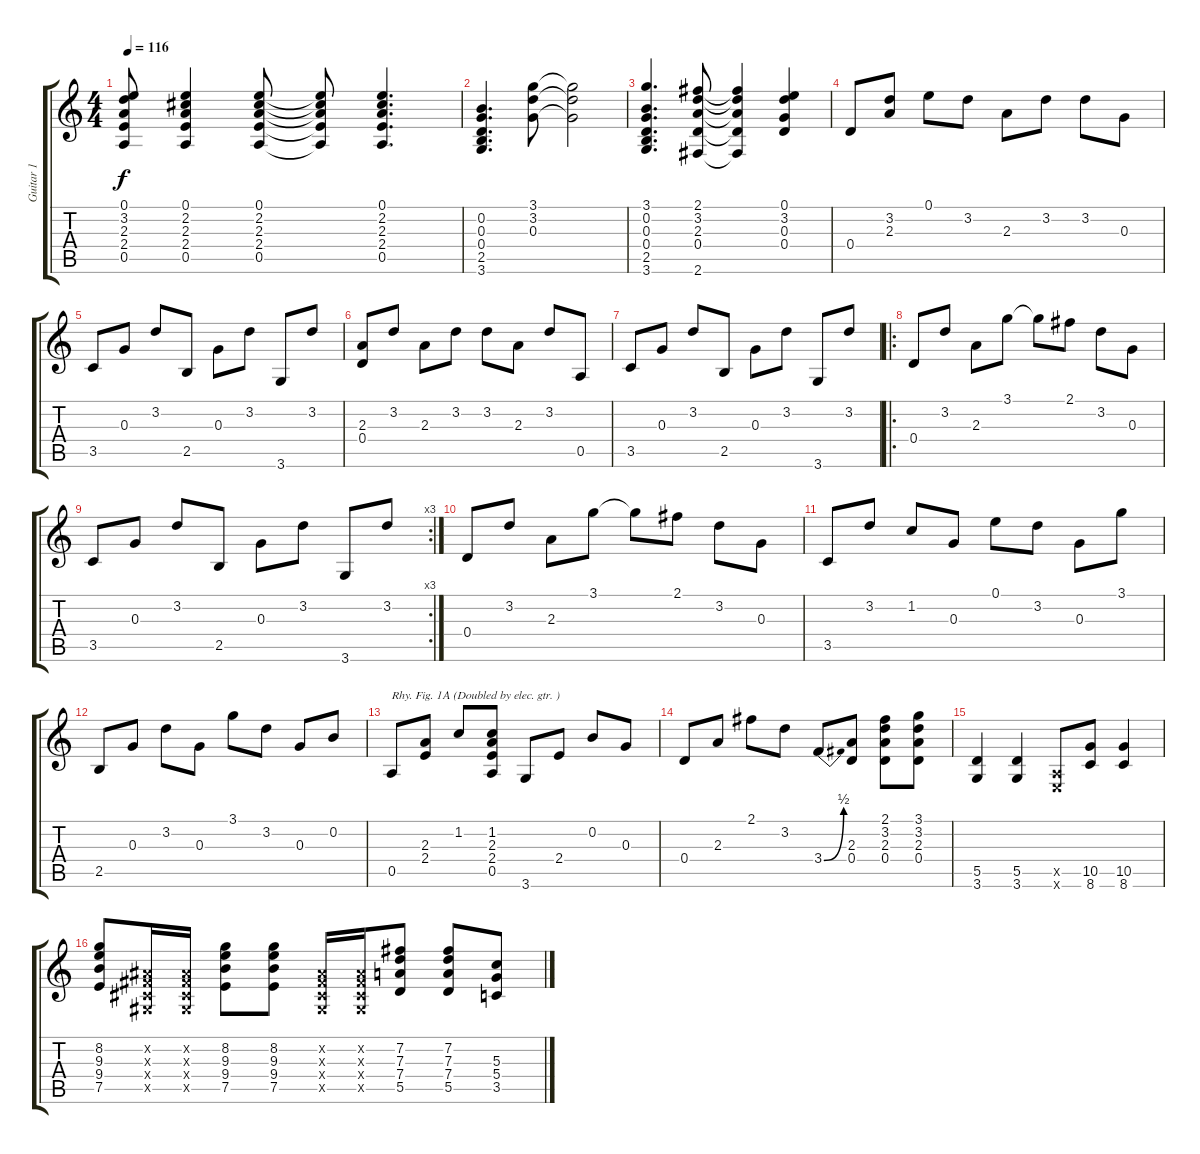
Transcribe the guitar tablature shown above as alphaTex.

\track ("Guitar 1" "Guitar 1") {instrument acousticguitarnylon}
\staff {score tabs}
\tuning (E4 B3 G3 D3 A2 E2) {hide}
\ts (4 4)
\tempo 116
\clef g2
\ks c
(0.1 3.2 2.3 2.4 0.5).8{dy f} (0.1 2.2 2.3 2.4 0.5).4 (0.1 2.2 2.3 2.4 0.5).8 (0.1{t} 2.2{t} 2.3{t} 2.4{t} 0.5{t}).8 (0.1 2.2 2.3 2.4 0.5).4{d} |
(0.2 0.3 0.4 2.5 3.6).4{d} (3.1 3.2 0.3).8 (3.1{t} 3.2{t} 0.3{t}).2 |
(3.1 0.2 0.3 0.4 2.5 3.6).4{d} (2.1 3.2 2.3 0.4 2.6).8 (2.1{t} 3.2{t} 2.3{t} 0.4{t} 2.6{t}).4 (0.1 3.2 0.3 0.4).4 |
0.4.8 (3.2 2.3).8 0.1.8 3.2.8 2.3.8 3.2.8 3.2.8 0.3.8 |
3.5.8 0.3.8 3.2.8 2.5.8 0.3.8 3.2.8 3.6.8 3.2.8 |
(2.3 0.4).8 3.2.8 2.3.8 3.2.8 3.2.8 2.3.8 3.2.8 0.5.8 |
3.5.8 0.3.8 3.2.8 2.5.8 0.3.8 3.2.8 3.6.8 3.2.8 |
\ro
0.4.8 3.2.8 2.3.8 3.1.8 3.1{t}.8 2.1.8 3.2.8 0.3.8 |
\rc 3
3.5.8 0.3.8 3.2.8 2.5.8 0.3.8 3.2.8 3.6.8 3.2.8 |
0.4.8 3.2.8 2.3.8 3.1.8 3.1{t}.8 2.1.8 3.2.8 0.3.8 |
3.5.8 3.2.8 1.2.8 0.3.8 0.1.8 3.2.8 0.3.8 3.1.8 |
2.5.8 0.3.8 3.2.8 0.3.8 3.1.8 3.2.8 0.3.8 0.2.8 |
0.5.8{txt "Rhy. Fig. 1A (Doubled by elec. gtr. )"} (2.3 2.4).8 1.2.8 (1.2 2.3 2.4 0.5).8 3.6.8 2.4.8 0.2.8 0.3.8 |
0.4.8 2.3.8 2.1.8 3.2.8 3.4{be (bend 0 0 60 2)}.8 (2.3 0.4).8 (2.1 3.2 2.3 0.4).8 (3.1 3.2 2.3 0.4).8 |
(5.5 3.6).4 (5.5 3.6).4 (0.5{x} 0.6{x}).8 (10.5 8.6).8 (10.5 8.6).4 |
(8.2 9.3 9.4 7.5).8 (-1.2{x} -1.3{x} -1.4{x} -1.5{x}).16 (-1.2{x} -1.3{x} -1.4{x} -1.5{x}).16 (8.2 9.3 9.4 7.5).8 (8.2 9.3 9.4 7.5).8 (-1.2{x} -1.3{x} -1.4{x} -1.5{x}).16 (-1.2{x} -1.3{x} -1.4{x} -1.5{x}).16 (7.2 7.3 7.4 5.5).8 (7.2 7.3 7.4 5.5).8 (5.3 5.4 3.5).8
